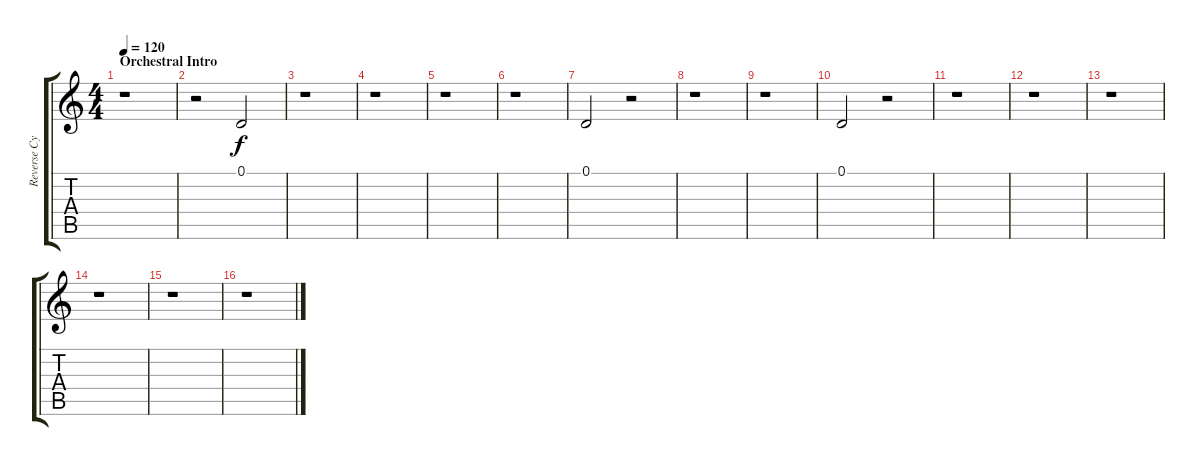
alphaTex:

\track ("Reverse Cymbal" "Reverse Cy") {instrument reversecymbal}
\staff {score tabs}
\tuning (D4 A3 F3 C3 G2 D2) {hide}
\ts (4 4)
\section ("" "Orchestral Intro")
\tempo 120
\clef g2
\ks c
r.1{dy f instrument reversecymbal} |
r.2 0.1.2 |
r.1 |
r.1 |
r.1 |
r.1 |
0.1.2 r.2 |
r.1 |
r.1 |
0.1.2 r.2 |
r.1 |
r.1 |
r.1 |
r.1 |
r.1 |
r.1
